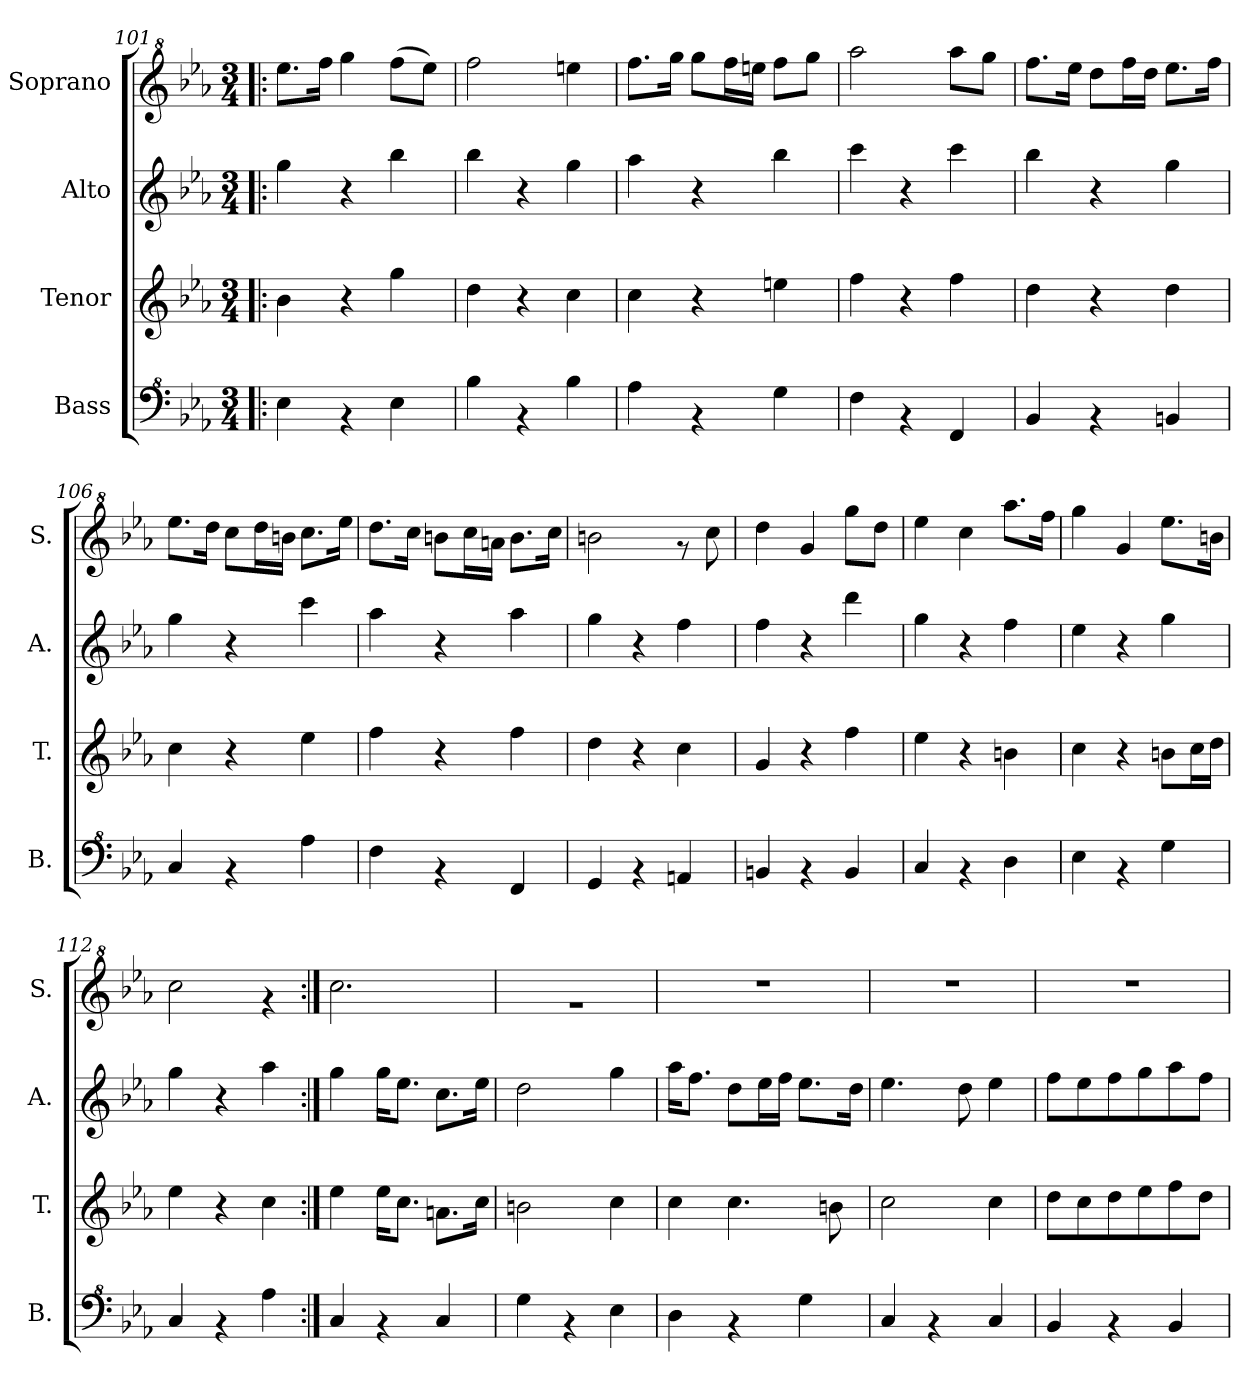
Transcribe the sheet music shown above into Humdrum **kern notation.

**kern	**kern	**kern	**kern
*part4	*part3	*part2	*part1
*staff4	*staff3	*staff2	*staff1
*I"Bass	*I"Tenor	*I"Alto	*I"Soprano
*I'B.	*I'T.	*I'A.	*I'S.
*clefF^4	*clefG2	*clefG2	*clefG^2
*k[b-e-a-]	*k[b-e-a-]	*k[b-e-a-]	*k[b-e-a-]
*M3/4	*M3/4	*M3/4	*M3/4
=101!|:	=101!|:	=101!|:	=101!|:
4e-\	4b-\	4gg\	8.eee-\L
.	.	.	16fff\Jk
4rB	4r	4r	4ggg\
4e-\	4gg\	4bb-\	(>8fff\L
.	.	.	8eee-\J)
=102	=102	=102	=102
4b-\	4dd\	4bb-\	2fff\
4rB	4r	4r	.
4b-\	4cc\	4gg\	4eeen\
=103	=103	=103	=103
4a-\	4cc\	4aa-\	8.fff\L
.	.	.	16ggg\Jk
4rB	4r	4r	8ggg\L
.	.	.	16fff\L
.	.	.	16eeen\JJ
4g\	4een\	4bb-\	8fff\L
.	.	.	8ggg\J
=104	=104	=104	=104
4f\	4ff\	4ccc\	2aaa-\
4rB	4r	4r	.
4F/	4ff\	4ccc\	8aaa-\L
.	.	.	8ggg\J
=105	=105	=105	=105
4B-/	4dd\	4bb-\	8.fff\L
.	.	.	16eee-\Jk
4rB	4r	4r	8ddd\L
.	.	.	16fff\L
.	.	.	16ddd\JJ
4Bn/	4dd\	4gg\	8.eee-\L
.	.	.	16fff\Jk
!!LO:LB:g=z
=106	=106	=106	=106
4c/	4cc\	4gg\	8.eee-\L
.	.	.	16ddd\Jk
4rB	4r	4r	8ccc\L
.	.	.	16ddd\L
.	.	.	16bbn\JJ
4a-\	4ee-\	4ccc\	8.ccc\L
.	.	.	16eee-\Jk
=107	=107	=107	=107
4f\	4ff\	4aa-\	8.ddd\L
.	.	.	16ccc\Jk
4rB	4r	4r	8bbn\L
.	.	.	16ccc\L
.	.	.	16aan\JJ
4F/	4ff\	4aa-\	8.bb\L
.	.	.	16ccc\Jk
=108	=108	=108	=108
4G/	4dd\	4gg\	2bbn\
4rB	4r	4r	.
4An/	4cc\	4ff\	8rgg
.	.	.	8ccc\
=109	=109	=109	=109
4Bn/	4g/	4ff\	4ddd\
4rB	4r	4r	4gg/
4B/	4ff\	4ddd\	8ggg\L
.	.	.	8ddd\J
=110	=110	=110	=110
4c/	4ee-\	4gg\	4eee-\
4rB	4r	4r	4ccc\
4d\	4bn\	4ff\	8.aaa-\L
.	.	.	16fff\Jk
=111	=111	=111	=111
4e-\	4cc\	4ee-\	4ggg\
4rB	4r	4r	4gg/
4g\	8bn\L	4gg\	8.eee-\L
.	16cc\L	.	.
.	16dd\JJ	.	16bbn\Jk
=112	=112	=112	=112
4c/	4ee-\	4gg\	2ccc\
4rB	4r	4r	.
4a-\	4cc\	4aa-\	4rgg
=113:|!	=113:|!	=113:|!	=113:|!
4c/	4ee-\	4gg\	2.ccc\
4rB	16ee-\KL	16gg\KL	.
.	8.cc\J	8.ee-\J	.
4c/	8.an\L	8.cc\L	.
.	16cc\Jk	16ee-\Jk	.
=114	=114	=114	=114
4g\	2bn\	2dd\	2.rgg
4rB	.	.	.
4e-\	4cc\	4gg\	.
=115	=115	=115	=115
4d\	4cc\	16aa-\KL	2.r
.	.	8.ff\J	.
4rB	4.cc\	8dd\L	.
.	.	16ee-\L	.
.	.	16ff\JJ	.
4g\	.	8.ee-\L	.
.	8bn\	.	.
.	.	16dd\Jk	.
=116	=116	=116	=116
4c/	2cc\	4.ee-\	2.r
4rB	.	.	.
.	.	8dd\	.
4c/	4cc\	4ee-\	.
=117	=117	=117	=117
4B-/	8dd\L	8ff\L	2.r
.	8cc\	8ee-\	.
4rB	8dd\	8ff\	.
.	8ee-\	8gg\	.
4B-/	8ff\	8aa-\	.
.	8dd\J	8ff\J	.
=	=	=	=
*-	*-	*-	*-
